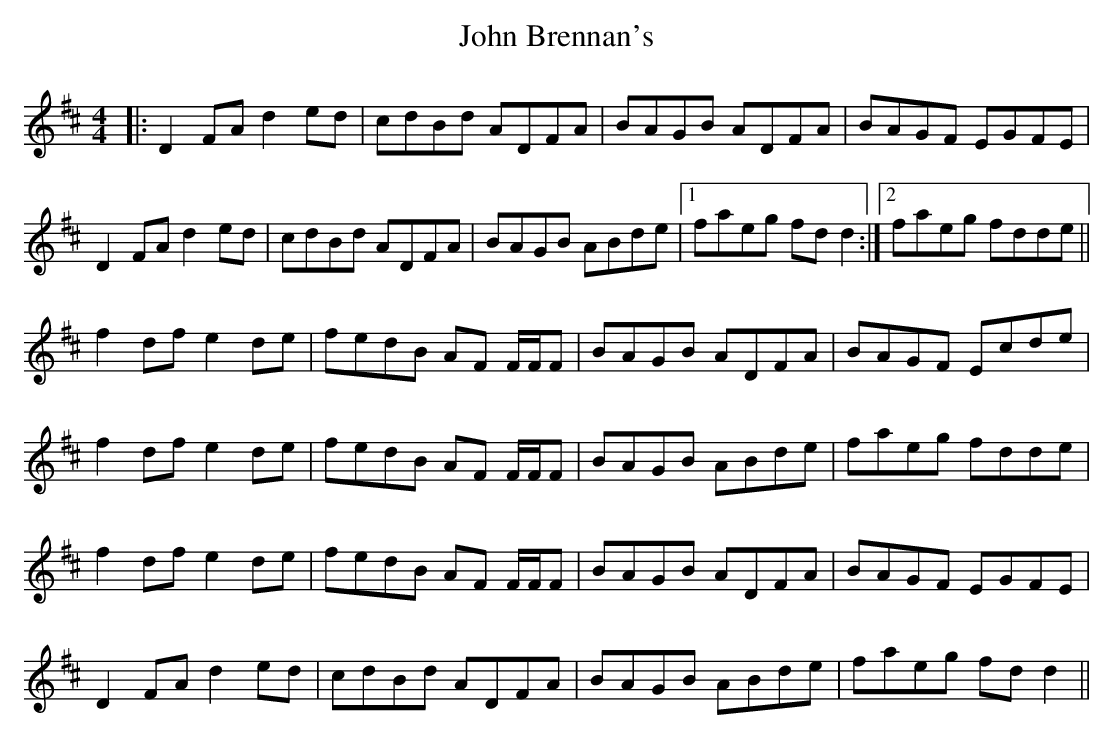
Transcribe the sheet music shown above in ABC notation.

X:1
T: John Brennan's
M: 4/4
L: 1/8
K: Dmaj
|:D2FA d2ed|cdBd ADFA|BAGB ADFA|BAGF EGFE|
D2FA d2ed|cdBd ADFA|BAGB ABde|1 faeg fdd2:|2 faeg fdde||
f2df e2de|fedB AF F/F/F|BAGB ADFA|BAGF Ecde|
f2df e2de|fedB AF F/F/F|BAGB ABde|faeg fdde|
f2df e2de|fedB AF F/F/F|BAGB ADFA|BAGF EGFE|
D2FA d2ed|cdBd ADFA|BAGB ABde|faeg fdd2||
